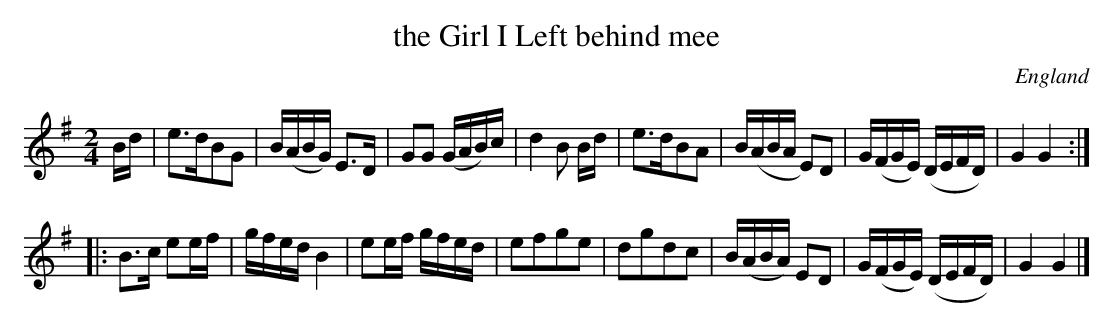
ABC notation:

X:1
T:the Girl I Left behind mee
L:1/8
M:2/4
O:England
K:G major
B/d/ | e>dBG | B/(A/B/G/) E>D | GG (G/A/B/)c/         | d2 B\
B/d/ | e>dBA | B/(A/B/A/ E)D  | G/(F/G/E/) (D/E/F/D/) | G2 G2 ::
B>c ee/f/ | g/f/e/d/ B2 | ee/f/ g/f/e/d/ | efge | \
dgdc | B/(A/B/A/) ED | G/(F/G/E/) (D/E/F/D/) | G2 G2 |]
